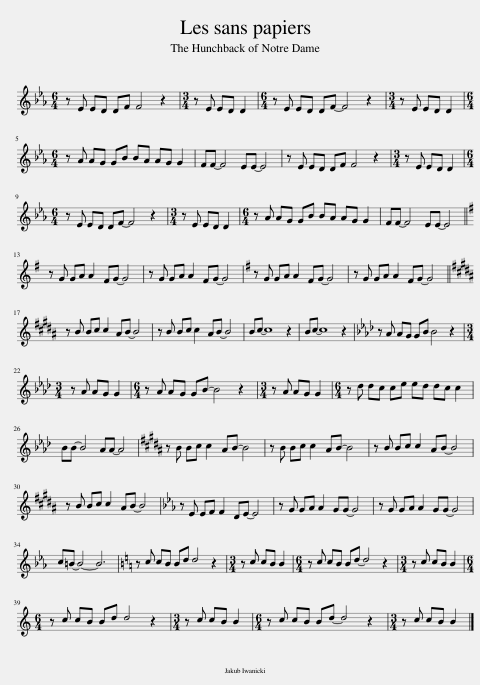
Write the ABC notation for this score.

X:1
L:1/8
M:6/4
I:linebreak $
K:Eb
V:1 treble
V:1
 z E ED DF F4 z2 |[M:3/4] z E ED D2 |[M:6/4] z E ED DF- F4 z2 |[M:3/4] z E ED D2 |$[M:6/4] z A AG GB BA AG G2 | %5
 FF- F4 EE- E4 | z E ED DF F4 z2 |[M:3/4] z E ED D2 |$[M:6/4] z E ED DF- F4 z2 |[M:3/4] z E ED D2 | %10
[M:6/4] z A AG GB BA AG G2 | FF- F4 EE- E4 ||$[K:G] z G GA A2 FG- G4 | z G GA A2 FG- G4 |[K:G] z G GA A2 FG- G4 | %15
 z G GA A2 FG- G4 ||$[K:B] z B Bc c2 AB- B4 | z B Bc c2 AB- B4 | Bc- c8 z2 | Bc- c8 z2 | %20
[K:Ab] z A AG GB B4 z2 |$[M:3/4] z A AG G2 |[M:6/4] z A AG GB- B4 z2 |[M:3/4] z A AG G2 |[M:6/4] z d dc ce ed dc c2 |$ %25
 BB- B4 AA- A4 |[K:B] z B Bc c2 AB- B4 | z B Bc c2 AB- B4 | z B Bc c2 AB- B4 |$ z B Bc c2 AB- B4 | %30
[K:Eb] z E EF F2 DE- E4 | z G GA A2 GG- G4 | z G GA A2 GG- G4 |$ c=B- B4- B6 |[K:C] z c cB Bd d4 z2 | %35
[M:3/4] z c cB B2 |[M:6/4] z c cB Bd- d4 z2 |[M:3/4] z c cB B2 |$[M:6/4] z c cB Bd d4 z2 |[M:3/4] z c cB B2 | %40
[M:6/4] z c cB Bd- d4 z2 |[M:3/4] z c cB B2 |] %42
